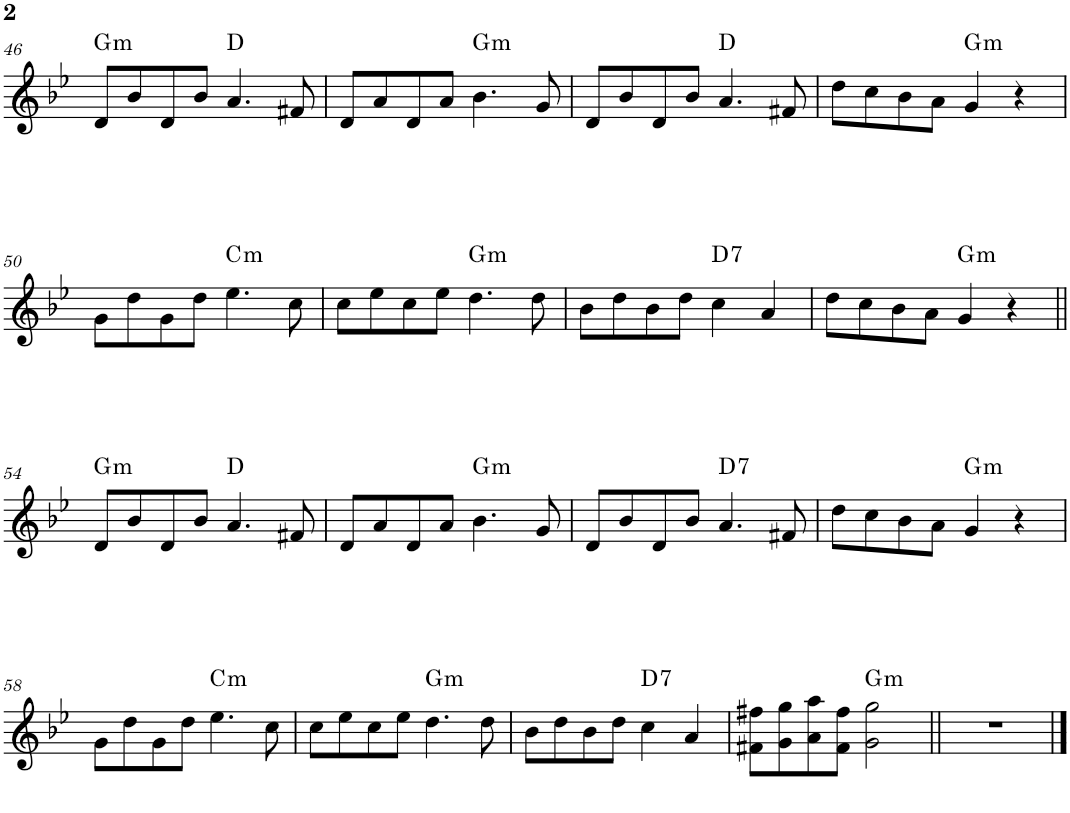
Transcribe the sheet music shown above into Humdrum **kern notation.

**kern	**harte
*part1	*part1
*staff1	*
*I"Voice	*
*I'Vc.	*
!!LO:PB:g=z
*clefG2	*
*k[b-e-]	*
*M4/4	*
=46	=46
!	!LO:H:kt=m
8d/L	G:min
8b-/	.
8d/	.
8b-/J	.
4.a/	D:maj
8f#X/	.
=47	=47
8d/L	.
8a/	.
8d/	.
8a/J	.
!	!LO:H:kt=m
4.b-\	G:min
8g/	.
=48	=48
8d/L	.
8b-/	.
8d/	.
8b-/J	.
4.a/	D:maj
8f#X/	.
=49	=49
8dd\L	.
8cc\	.
8b-\	.
8a\J	.
!	!LO:H:kt=m
4g/	G:min
4r	.
!!LO:LB:g=z
=50	=50
8g\L	.
8dd\	.
8g\	.
8dd\J	.
!	!LO:H:kt=m
4.ee-\	C:min
8cc\	.
=51	=51
8cc\L	.
8ee-\	.
8cc\	.
8ee-\J	.
!	!LO:H:kt=m
4.dd\	G:min
8dd\	.
=52	=52
8b-\L	.
8dd\	.
8b-\	.
8dd\J	.
!	!LO:H:kt=7
4cc\	D:7
4a/	.
=53	=53
8dd\L	.
8cc\	.
8b-\	.
8a\J	.
!	!LO:H:kt=m
4g/	G:min
4r	.
!!LO:LB:g=z
=54||	=54||
!	!LO:H:kt=m
8d/L	G:min
8b-/	.
8d/	.
8b-/J	.
4.a/	D:maj
8f#X/	.
=55	=55
8d/L	.
8a/	.
8d/	.
8a/J	.
!	!LO:H:kt=m
4.b-\	G:min
8g/	.
=56	=56
8d/L	.
8b-/	.
8d/	.
8b-/J	.
!	!LO:H:kt=7
4.a/	D:7
8f#X/	.
=57	=57
8dd\L	.
8cc\	.
8b-\	.
8a\J	.
!	!LO:H:kt=m
4g/	G:min
4r	.
!!LO:LB:g=z
=58	=58
8g\L	.
8dd\	.
8g\	.
8dd\J	.
!	!LO:H:kt=m
4.ee-\	C:min
8cc\	.
=59	=59
8cc\L	.
8ee-\	.
8cc\	.
8ee-\J	.
!	!LO:H:kt=m
4.dd\	G:min
8dd\	.
=60	=60
8b-\L	.
8dd\	.
8b-\	.
8dd\J	.
!	!LO:H:kt=7
4cc\	D:7
4a/	.
=61	=61
8f#X\ 8ff#X\L	.
8g\ 8gg\	.
8a\ 8aa\	.
8f#\ 8ff#\J	.
!	!LO:H:kt=m
2g\ 2gg\	G:min
=62||	=62||
1r	.
==	==
*-	*-
